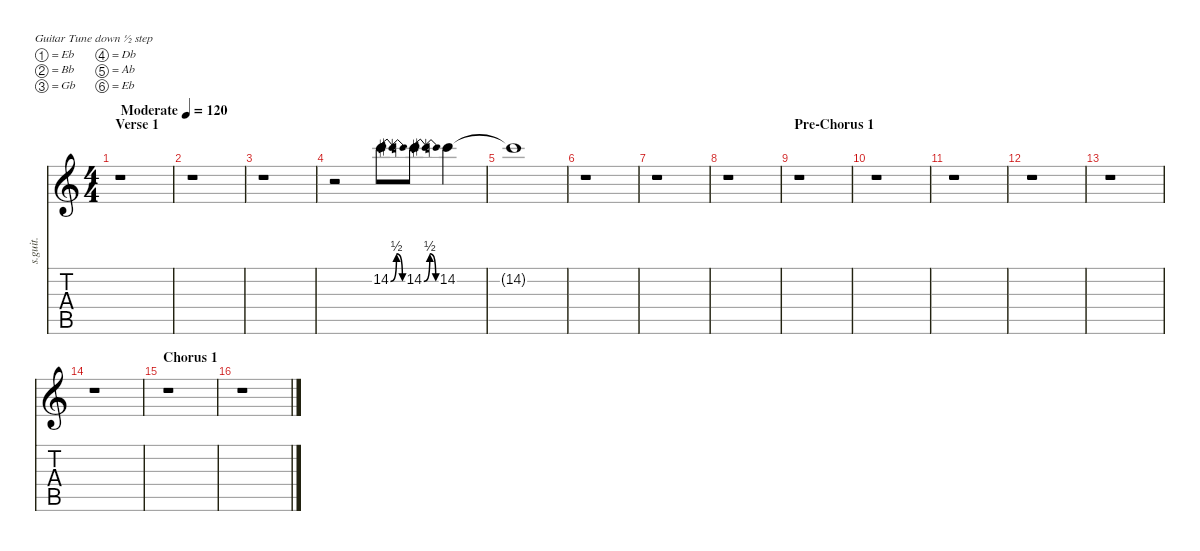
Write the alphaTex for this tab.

\defaultSystemsLayout 4
\hideDynamics
\bracketExtendMode nobrackets
\track ("Rivers Cuomo - Synth Keyboard" "s.guit.") {instrument lead1square}
\staff {score tabs}
\tuning (Eb4 Bb3 Gb3 Db3 Ab2 Eb2)
\displaytranspose 12
\ts (4 4)
\beaming (8 2 2 2 2)
\section ("" "Verse 1")
\tempo (120 "Moderate")
\clef g2
\ks c
r.1{dy f instrument lead1square} |
r.1 |
r.1 |
r.2 14.2{be (bendrelease 0 0 30 2 55.199999999999996 2 55.199999999999996 0)}.8{lyrics (0 "") lyrics (1 "") lyrics (2 "") lyrics (3 "") lyrics (4 "")} 14.2{be (bendrelease 0 0 30 2 55.199999999999996 2 55.199999999999996 0)}.8{lyrics (0 "") lyrics (1 "") lyrics (2 "") lyrics (3 "") lyrics (4 "")} 14.2.4{lyrics (0 "") lyrics (1 "") lyrics (2 "") lyrics (3 "") lyrics (4 "")} |
14.2{t}.1{lyrics (0 "") lyrics (1 "") lyrics (2 "") lyrics (3 "") lyrics (4 "")} |
r.1 |
r.1 |
r.1 |
\section ("" "Pre-Chorus 1")
r.1 |
r.1 |
r.1 |
r.1 |
r.1 |
r.1 |
\section ("" "Chorus 1")
r.1 |
r.1
